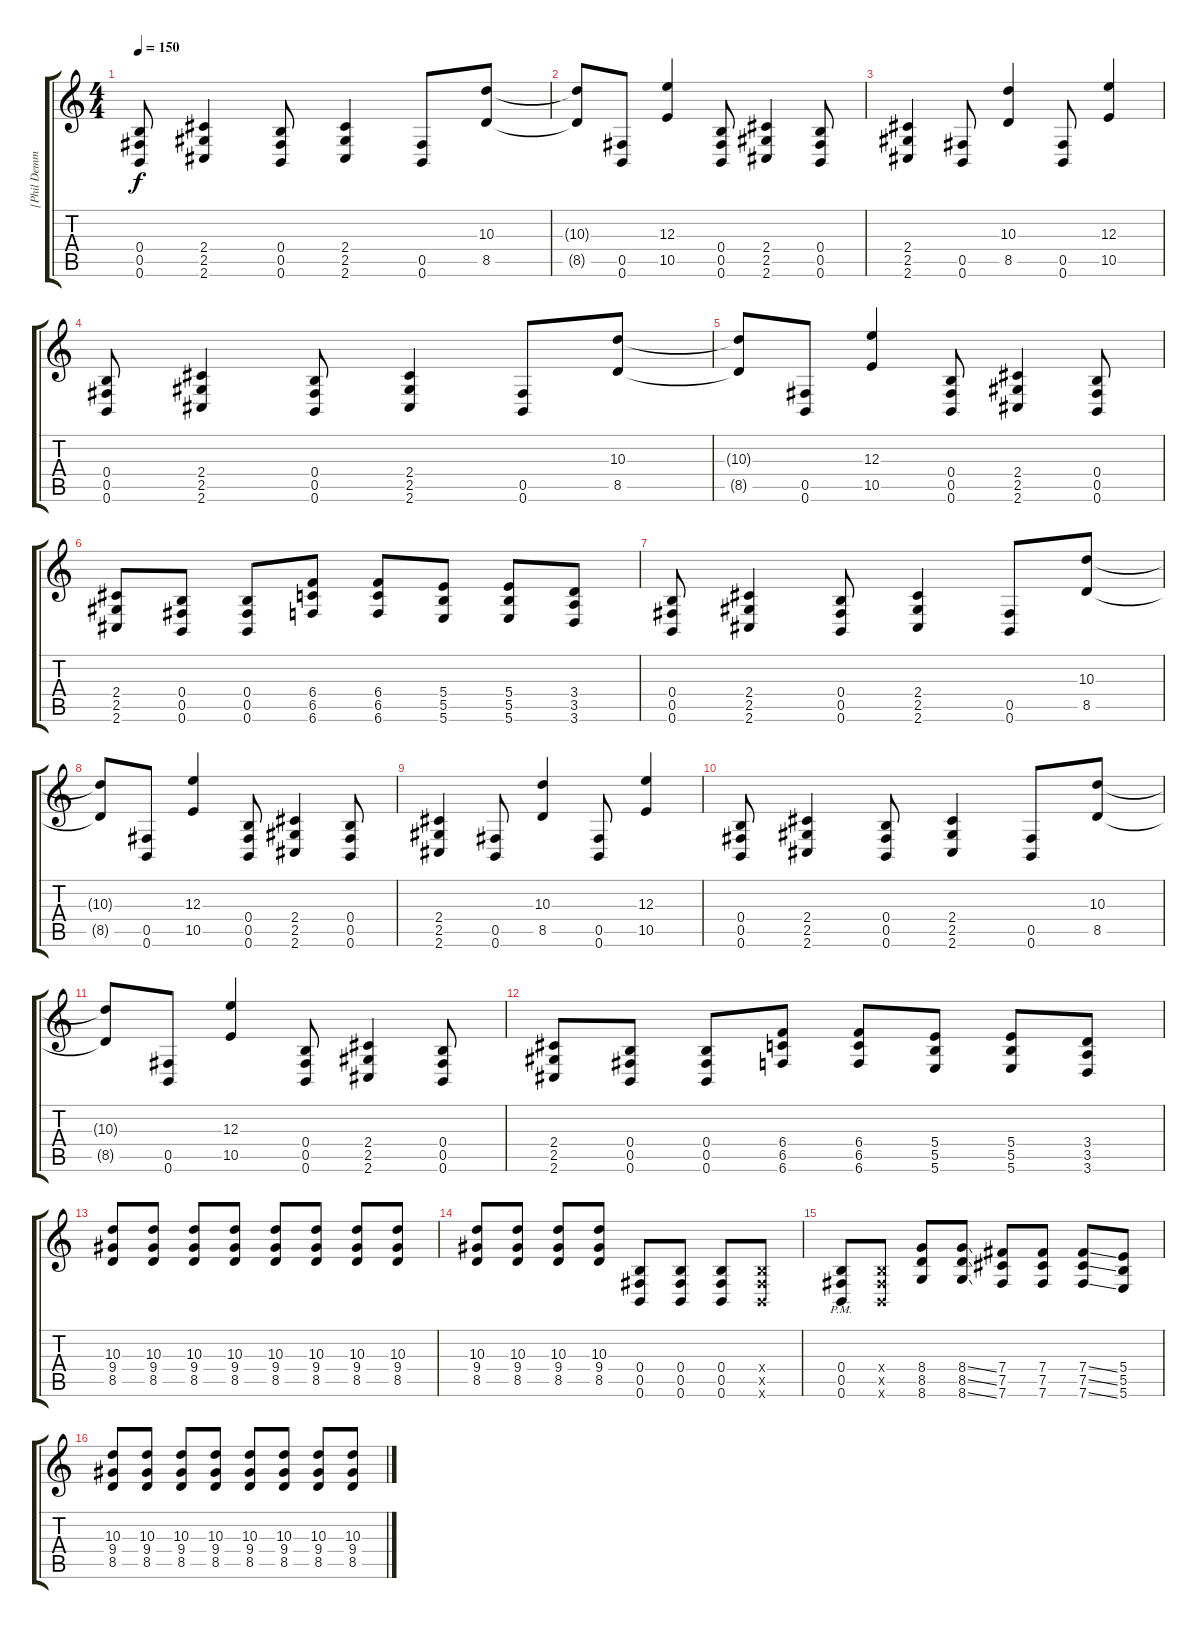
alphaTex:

\track ("[Phil Demmel] Guitar" "[Phil Demm") {instrument distortionguitar}
\staff {score tabs}
\tuning (Db4 Ab3 E3 B2 Gb2 B1) {hide}
\ts (4 4)
\tempo 150
\clef g2
\ks c
(0.4 0.5 0.6).8{dy f} (2.4 2.5 2.6).4 (0.4 0.5 0.6).8 (2.4 2.5 2.6).4 (0.5 0.6).8 (10.3 8.5).8 |
(10.3{t} 8.5{t}).8 (0.5 0.6).8 (12.3 10.5).4 (0.4 0.5 0.6).8 (2.4 2.5 2.6).4 (0.4 0.5 0.6).8 |
(2.4 2.5 2.6).4 (0.5 0.6).8 (10.3 8.5).4 (0.5 0.6).8 (12.3 10.5).4 |
(0.4 0.5 0.6).8 (2.4 2.5 2.6).4 (0.4 0.5 0.6).8 (2.4 2.5 2.6).4 (0.5 0.6).8 (10.3 8.5).8 |
(10.3{t} 8.5{t}).8 (0.5 0.6).8 (12.3 10.5).4 (0.4 0.5 0.6).8 (2.4 2.5 2.6).4 (0.4 0.5 0.6).8 |
(2.4 2.5 2.6).8 (0.4 0.5 0.6).8 (0.4 0.5 0.6).8 (6.4 6.5 6.6).8 (6.4 6.5 6.6).8 (5.4 5.5 5.6).8 (5.4 5.5 5.6).8 (3.4 3.5 3.6).8 |
(0.4 0.5 0.6).8 (2.4 2.5 2.6).4 (0.4 0.5 0.6).8 (2.4 2.5 2.6).4 (0.5 0.6).8 (10.3 8.5).8 |
(10.3{t} 8.5{t}).8 (0.5 0.6).8 (12.3 10.5).4 (0.4 0.5 0.6).8 (2.4 2.5 2.6).4 (0.4 0.5 0.6).8 |
(2.4 2.5 2.6).4 (0.5 0.6).8 (10.3 8.5).4 (0.5 0.6).8 (12.3 10.5).4 |
(0.4 0.5 0.6).8 (2.4 2.5 2.6).4 (0.4 0.5 0.6).8 (2.4 2.5 2.6).4 (0.5 0.6).8 (10.3 8.5).8 |
(10.3{t} 8.5{t}).8 (0.5 0.6).8 (12.3 10.5).4 (0.4 0.5 0.6).8 (2.4 2.5 2.6).4 (0.4 0.5 0.6).8 |
(2.4 2.5 2.6).8 (0.4 0.5 0.6).8 (0.4 0.5 0.6).8 (6.4 6.5 6.6).8 (6.4 6.5 6.6).8 (5.4 5.5 5.6).8 (5.4 5.5 5.6).8 (3.4 3.5 3.6).8 |
(10.3 9.4 8.5).8 (10.3 9.4 8.5).8 (10.3 9.4 8.5).8 (10.3 9.4 8.5).8 (10.3 9.4 8.5).8 (10.3 9.4 8.5).8 (10.3 9.4 8.5).8 (10.3 9.4 8.5).8 |
(10.3 9.4 8.5).8 (10.3 9.4 8.5).8 (10.3 9.4 8.5).8 (10.3 9.4 8.5).8 (0.4 0.5 0.6).8 (0.4 0.5 0.6).8 (0.4 0.5 0.6).8 (0.4{x} 0.5{x} 0.6{x}).8 |
(0.4{pm} 0.5{pm} 0.6{pm}).8 (0.4{x} 0.5{x} 0.6{x}).8 (8.4 8.5 8.6).8 (8.4{ss} 8.5{ss} 8.6{ss}).8 (7.4 7.5 7.6).8 (7.4 7.5 7.6).8 (7.4{ss} 7.5{ss} 7.6{ss}).8 (5.4 5.5 5.6).8 |
(10.3 9.4 8.5).8 (10.3 9.4 8.5).8 (10.3 9.4 8.5).8 (10.3 9.4 8.5).8 (10.3 9.4 8.5).8 (10.3 9.4 8.5).8 (10.3 9.4 8.5).8 (10.3 9.4 8.5).8
